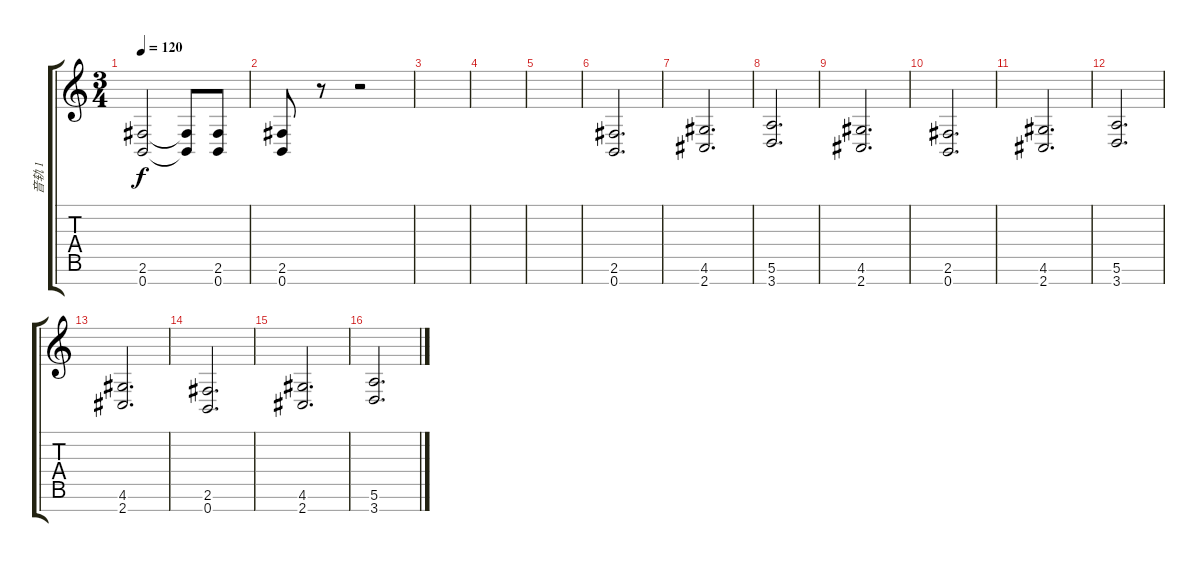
\track ("音轨 1" "音轨 1") {instrument distortionguitar}
\staff {score tabs}
\tuning (E4 B3 G3 D3 A2 E2 B1) {hide}
\ts (3 4)
\tempo 120
\clef g2
\ks c
(2.6{t} 0.7{t}).2{dy f} (2.6{t} 0.7{t}).8 (2.6 0.7).8 |
(2.6 0.7).8 r.8 r.2 |
|
|
|
(2.6 0.7).2{d} |
(4.6 2.7).2{d} |
(5.6 3.7).2{d} |
(4.6 2.7).2{d} |
(2.6 0.7).2{d} |
(4.6 2.7).2{d} |
(5.6 3.7).2{d} |
(4.6 2.7).2{d} |
(2.6 0.7).2{d} |
(4.6 2.7).2{d} |
(5.6 3.7).2{d}
